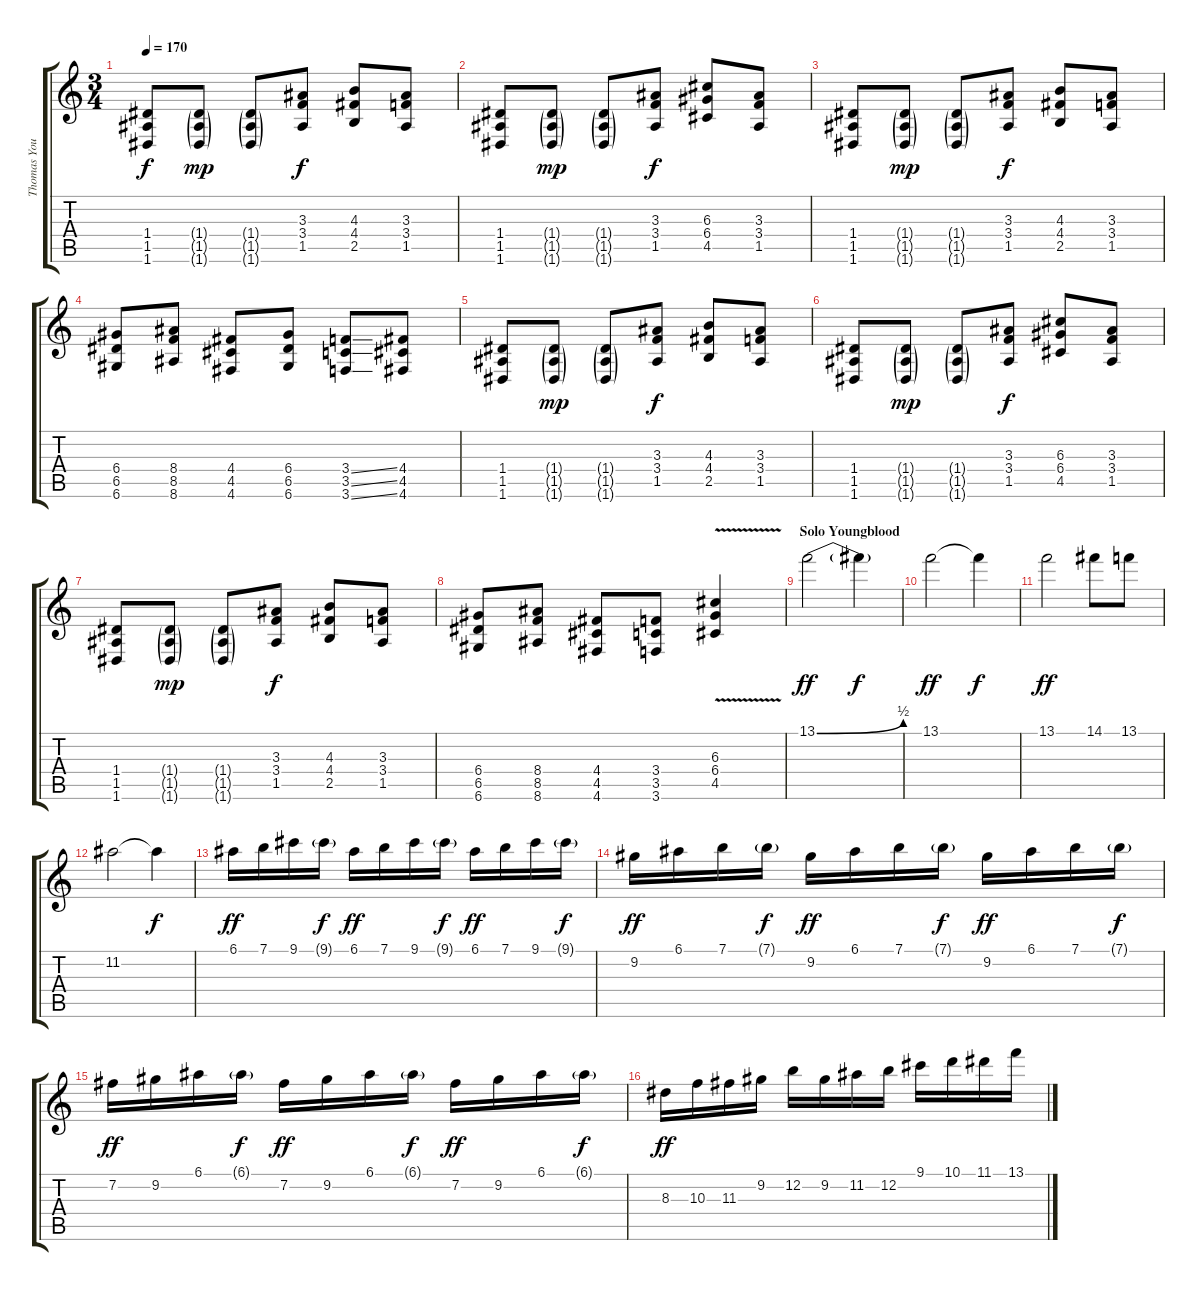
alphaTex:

\track ("Thomas Youngblood" "Thomas You") {instrument distortionguitar}
\staff {score tabs}
\tuning (E4 B3 G3 D3 A2 D2) {hide}
\ts (3 4)
\tempo 170
\clef g2
\ks c
(1.4 1.5 1.6).8{dy f} (1.4{g} 1.5{g} 1.6{g}).8{dy mp} (1.4{g} 1.5{g} 1.6{g}).8 (3.3 3.4 1.5).8{dy f} (4.3 4.4 2.5).8 (3.3 3.4 1.5).8 |
(1.4 1.5 1.6).8 (1.4{g} 1.5{g} 1.6{g}).8{dy mp} (1.4{g} 1.5{g} 1.6{g}).8 (3.3 3.4 1.5).8{dy f} (6.3 6.4 4.5).8 (3.3 3.4 1.5).8 |
(1.4 1.5 1.6).8 (1.4{g} 1.5{g} 1.6{g}).8{dy mp} (1.4{g} 1.5{g} 1.6{g}).8 (3.3 3.4 1.5).8{dy f} (4.3 4.4 2.5).8 (3.3 3.4 1.5).8 |
(6.4 6.5 6.6).8 (8.4 8.5 8.6).8 (4.4 4.5 4.6).8 (6.4 6.5 6.6).8 (3.4{ss} 3.5{ss} 3.6{ss}).8 (4.4 4.5 4.6).8 |
(1.4 1.5 1.6).8 (1.4{g} 1.5{g} 1.6{g}).8{dy mp} (1.4{g} 1.5{g} 1.6{g}).8 (3.3 3.4 1.5).8{dy f} (4.3 4.4 2.5).8 (3.3 3.4 1.5).8 |
(1.4 1.5 1.6).8 (1.4{g} 1.5{g} 1.6{g}).8{dy mp} (1.4{g} 1.5{g} 1.6{g}).8 (3.3 3.4 1.5).8{dy f} (6.3 6.4 4.5).8 (3.3 3.4 1.5).8 |
(1.4 1.5 1.6).8 (1.4{g} 1.5{g} 1.6{g}).8{dy mp} (1.4{g} 1.5{g} 1.6{g}).8 (3.3 3.4 1.5).8{dy f} (4.3 4.4 2.5).8 (3.3 3.4 1.5).8 |
(6.4 6.5 6.6).8 (8.4 8.5 8.6).8 (4.4 4.5 4.6).8 (3.4 3.5 3.6).8 (6.3{v} 6.4{v} 4.5{v}).4 |
\section ("" "Solo Youngblood")
13.1{be (bend 0 0 60 2)}.2{dy ff volume 16} 13.1{t}.4{dy f} |
13.1.2{dy ff} 13.1{t}.4{dy f} |
13.1.2{dy ff} 14.1.8 13.1.8 |
11.2.2 11.2{t}.4{dy f} |
6.1.16{dy ff} 7.1.16 9.1.16 9.1{g}.16{dy f} 6.1.16{dy ff} 7.1.16 9.1.16 9.1{g}.16{dy f} 6.1.16{dy ff} 7.1.16 9.1.16 9.1{g}.16{dy f} |
9.2.16{dy ff} 6.1.16 7.1.16 7.1{g}.16{dy f} 9.2.16{dy ff} 6.1.16 7.1.16 7.1{g}.16{dy f} 9.2.16{dy ff} 6.1.16 7.1.16 7.1{g}.16{dy f} |
7.2.16{dy ff} 9.2.16 6.1.16 6.1{g}.16{dy f} 7.2.16{dy ff} 9.2.16 6.1.16 6.1{g}.16{dy f} 7.2.16{dy ff} 9.2.16 6.1.16 6.1{g}.16{dy f} |
8.3.16{dy ff} 10.3.16 11.3.16 9.2.16 12.2.16 9.2.16 11.2.16 12.2.16 9.1.16 10.1.16 11.1.16 13.1.16
